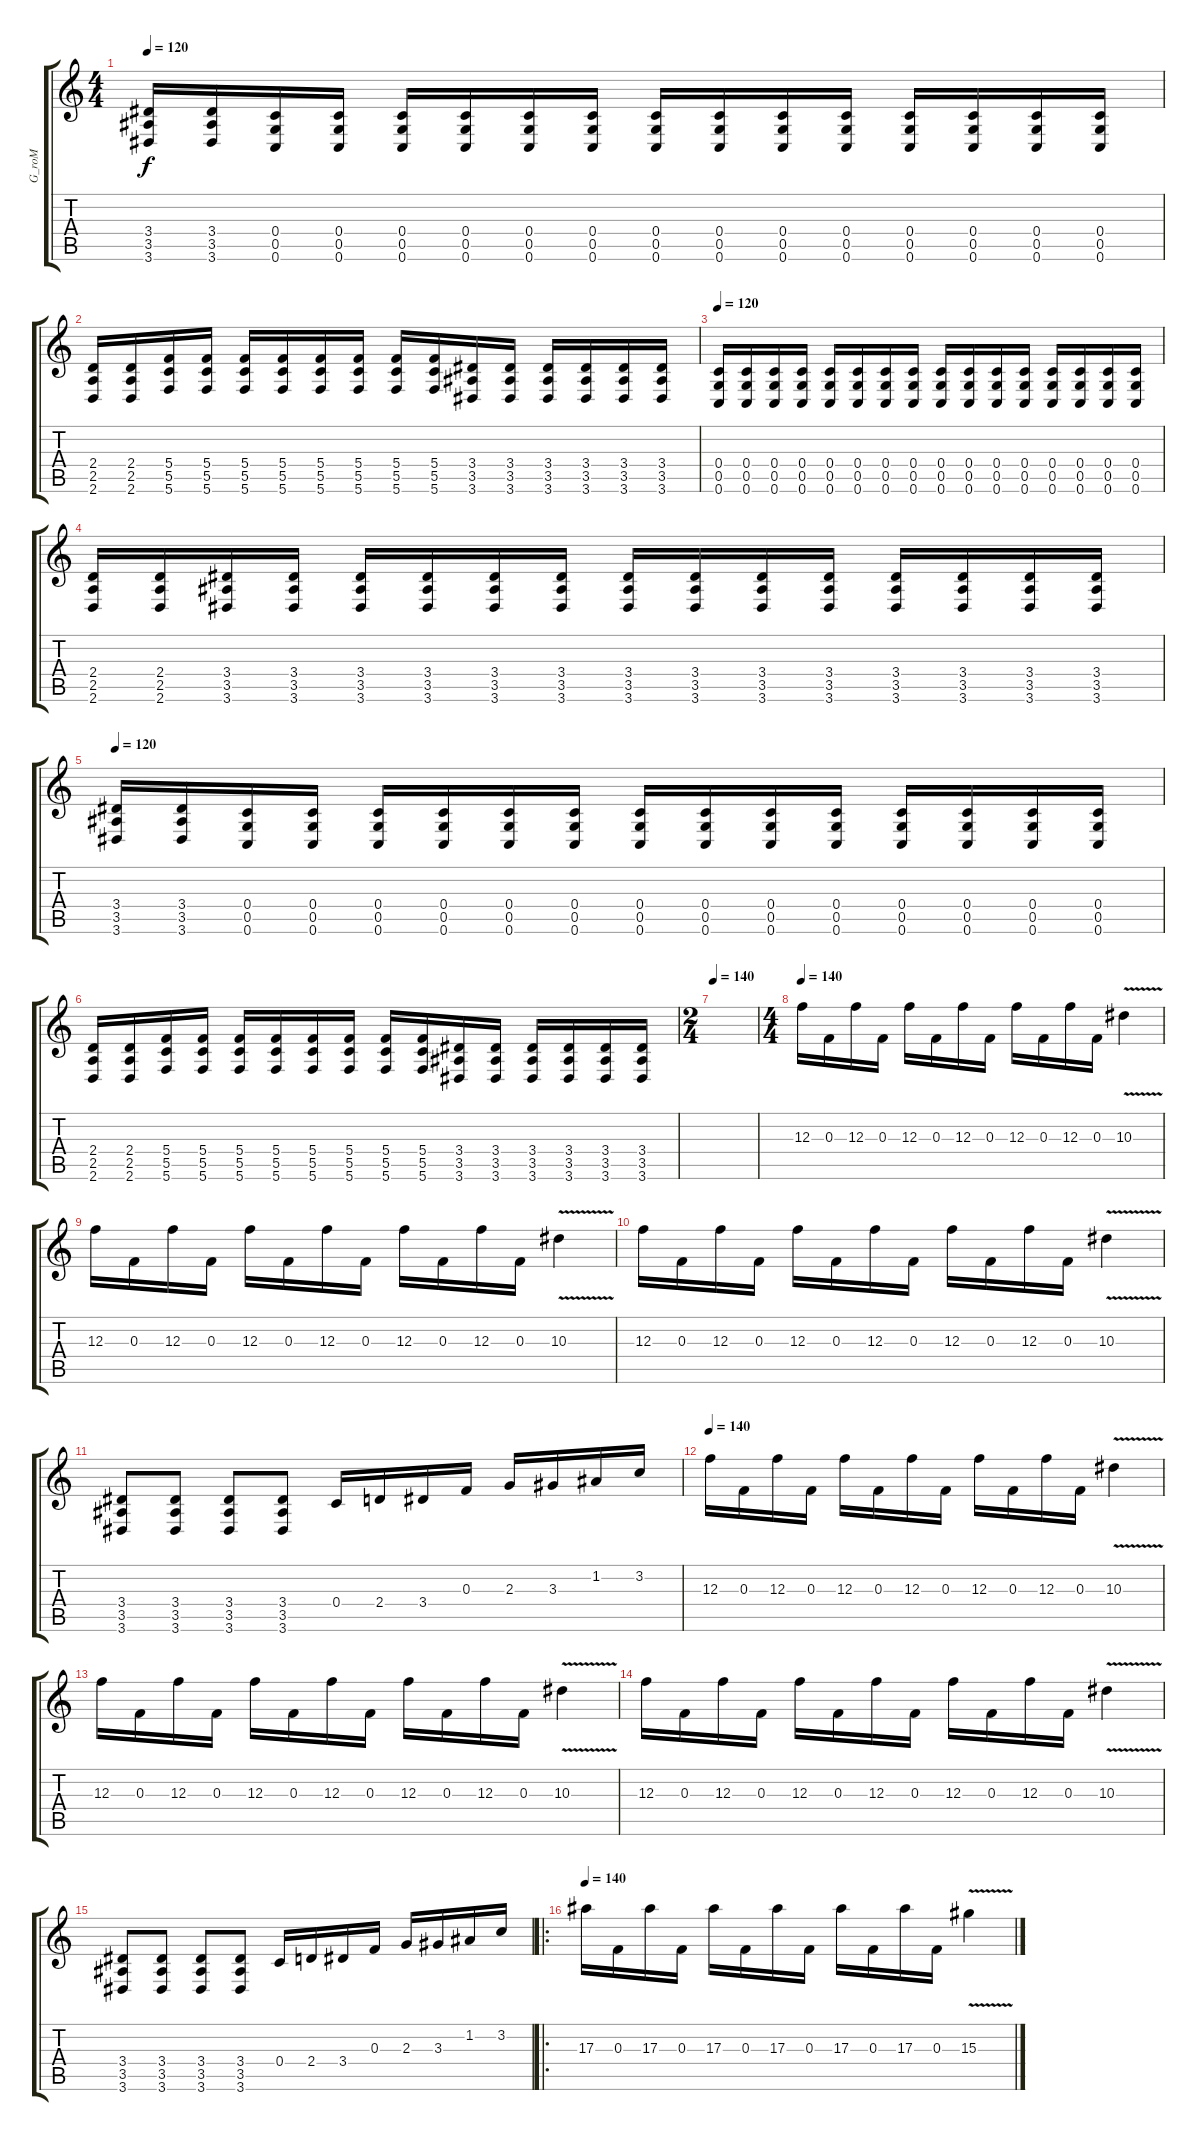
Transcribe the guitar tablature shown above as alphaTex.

\track ("G_roM" "G_roM") {instrument distortionguitar}
\staff {score tabs}
\tuning (D4 A3 F3 C3 G2 C2) {hide}
\ts (4 4)
\tempo 120
\clef g2
\ks c
(3.4 3.5 3.6).16{dy f} (3.4 3.5 3.6).16 (0.4 0.5 0.6).16 (0.4 0.5 0.6).16 (0.4 0.5 0.6).16 (0.4 0.5 0.6).16 (0.4 0.5 0.6).16 (0.4 0.5 0.6).16 (0.4 0.5 0.6).16 (0.4 0.5 0.6).16 (0.4 0.5 0.6).16 (0.4 0.5 0.6).16 (0.4 0.5 0.6).16 (0.4 0.5 0.6).16 (0.4 0.5 0.6).16 (0.4 0.5 0.6).16 |
(2.4 2.5 2.6).16 (2.4 2.5 2.6).16 (5.4 5.5 5.6).16 (5.4 5.5 5.6).16 (5.4 5.5 5.6).16 (5.4 5.5 5.6).16 (5.4 5.5 5.6).16 (5.4 5.5 5.6).16 (5.4 5.5 5.6).16 (5.4 5.5 5.6).16 (3.4 3.5 3.6).16 (3.4 3.5 3.6).16 (3.4 3.5 3.6).16 (3.4 3.5 3.6).16 (3.4 3.5 3.6).16 (3.4 3.5 3.6).16 |
\tempo 120
(0.4 0.5 0.6).16 (0.4 0.5 0.6).16 (0.4 0.5 0.6).16 (0.4 0.5 0.6).16 (0.4 0.5 0.6).16 (0.4 0.5 0.6).16 (0.4 0.5 0.6).16 (0.4 0.5 0.6).16 (0.4 0.5 0.6).16 (0.4 0.5 0.6).16 (0.4 0.5 0.6).16 (0.4 0.5 0.6).16 (0.4 0.5 0.6).16 (0.4 0.5 0.6).16 (0.4 0.5 0.6).16 (0.4 0.5 0.6).16 |
(2.4 2.5 2.6).16 (2.4 2.5 2.6).16 (3.4 3.5 3.6).16 (3.4 3.5 3.6).16 (3.4 3.5 3.6).16 (3.4 3.5 3.6).16 (3.4 3.5 3.6).16 (3.4 3.5 3.6).16 (3.4 3.5 3.6).16 (3.4 3.5 3.6).16 (3.4 3.5 3.6).16 (3.4 3.5 3.6).16 (3.4 3.5 3.6).16 (3.4 3.5 3.6).16 (3.4 3.5 3.6).16 (3.4 3.5 3.6).16 |
\tempo 120
(3.4 3.5 3.6).16 (3.4 3.5 3.6).16 (0.4 0.5 0.6).16 (0.4 0.5 0.6).16 (0.4 0.5 0.6).16 (0.4 0.5 0.6).16 (0.4 0.5 0.6).16 (0.4 0.5 0.6).16 (0.4 0.5 0.6).16 (0.4 0.5 0.6).16 (0.4 0.5 0.6).16 (0.4 0.5 0.6).16 (0.4 0.5 0.6).16 (0.4 0.5 0.6).16 (0.4 0.5 0.6).16 (0.4 0.5 0.6).16 |
(2.4 2.5 2.6).16 (2.4 2.5 2.6).16 (5.4 5.5 5.6).16 (5.4 5.5 5.6).16 (5.4 5.5 5.6).16 (5.4 5.5 5.6).16 (5.4 5.5 5.6).16 (5.4 5.5 5.6).16 (5.4 5.5 5.6).16 (5.4 5.5 5.6).16 (3.4 3.5 3.6).16 (3.4 3.5 3.6).16 (3.4 3.5 3.6).16 (3.4 3.5 3.6).16 (3.4 3.5 3.6).16 (3.4 3.5 3.6).16 |
\ts (2 4)
\tempo 140
|
\ts (4 4)
\tempo 140
12.3.16{volume 12} 0.3.16 12.3.16 0.3.16 12.3.16 0.3.16 12.3.16 0.3.16 12.3.16 0.3.16 12.3.16 0.3.16 10.3{v}.4 |
12.3.16{volume 12} 0.3.16 12.3.16 0.3.16 12.3.16 0.3.16 12.3.16 0.3.16 12.3.16 0.3.16 12.3.16 0.3.16 10.3{v}.4 |
12.3.16{volume 12} 0.3.16 12.3.16 0.3.16 12.3.16 0.3.16 12.3.16 0.3.16 12.3.16 0.3.16 12.3.16 0.3.16 10.3{v}.4 |
(3.4 3.5 3.6).8{volume 16} (3.4 3.5 3.6).8 (3.4 3.5 3.6).8 (3.4 3.5 3.6).8 0.4.16 2.4.16 3.4.16 0.3.16 2.3.16 3.3.16 1.2.16 3.2.16 |
\tempo 140
12.3.16{volume 12} 0.3.16 12.3.16 0.3.16 12.3.16 0.3.16 12.3.16 0.3.16 12.3.16 0.3.16 12.3.16 0.3.16 10.3{v}.4 |
12.3.16{volume 12} 0.3.16 12.3.16 0.3.16 12.3.16 0.3.16 12.3.16 0.3.16 12.3.16 0.3.16 12.3.16 0.3.16 10.3{v}.4 |
12.3.16{volume 12} 0.3.16 12.3.16 0.3.16 12.3.16 0.3.16 12.3.16 0.3.16 12.3.16 0.3.16 12.3.16 0.3.16 10.3{v}.4 |
(3.4 3.5 3.6).8{volume 16} (3.4 3.5 3.6).8 (3.4 3.5 3.6).8 (3.4 3.5 3.6).8 0.4.16 2.4.16 3.4.16 0.3.16 2.3.16 3.3.16 1.2.16 3.2.16 |
\ro
\tempo 140
17.3.16{volume 12} 0.3.16 17.3.16 0.3.16 17.3.16 0.3.16 17.3.16 0.3.16 17.3.16 0.3.16 17.3.16 0.3.16 15.3{v}.4
